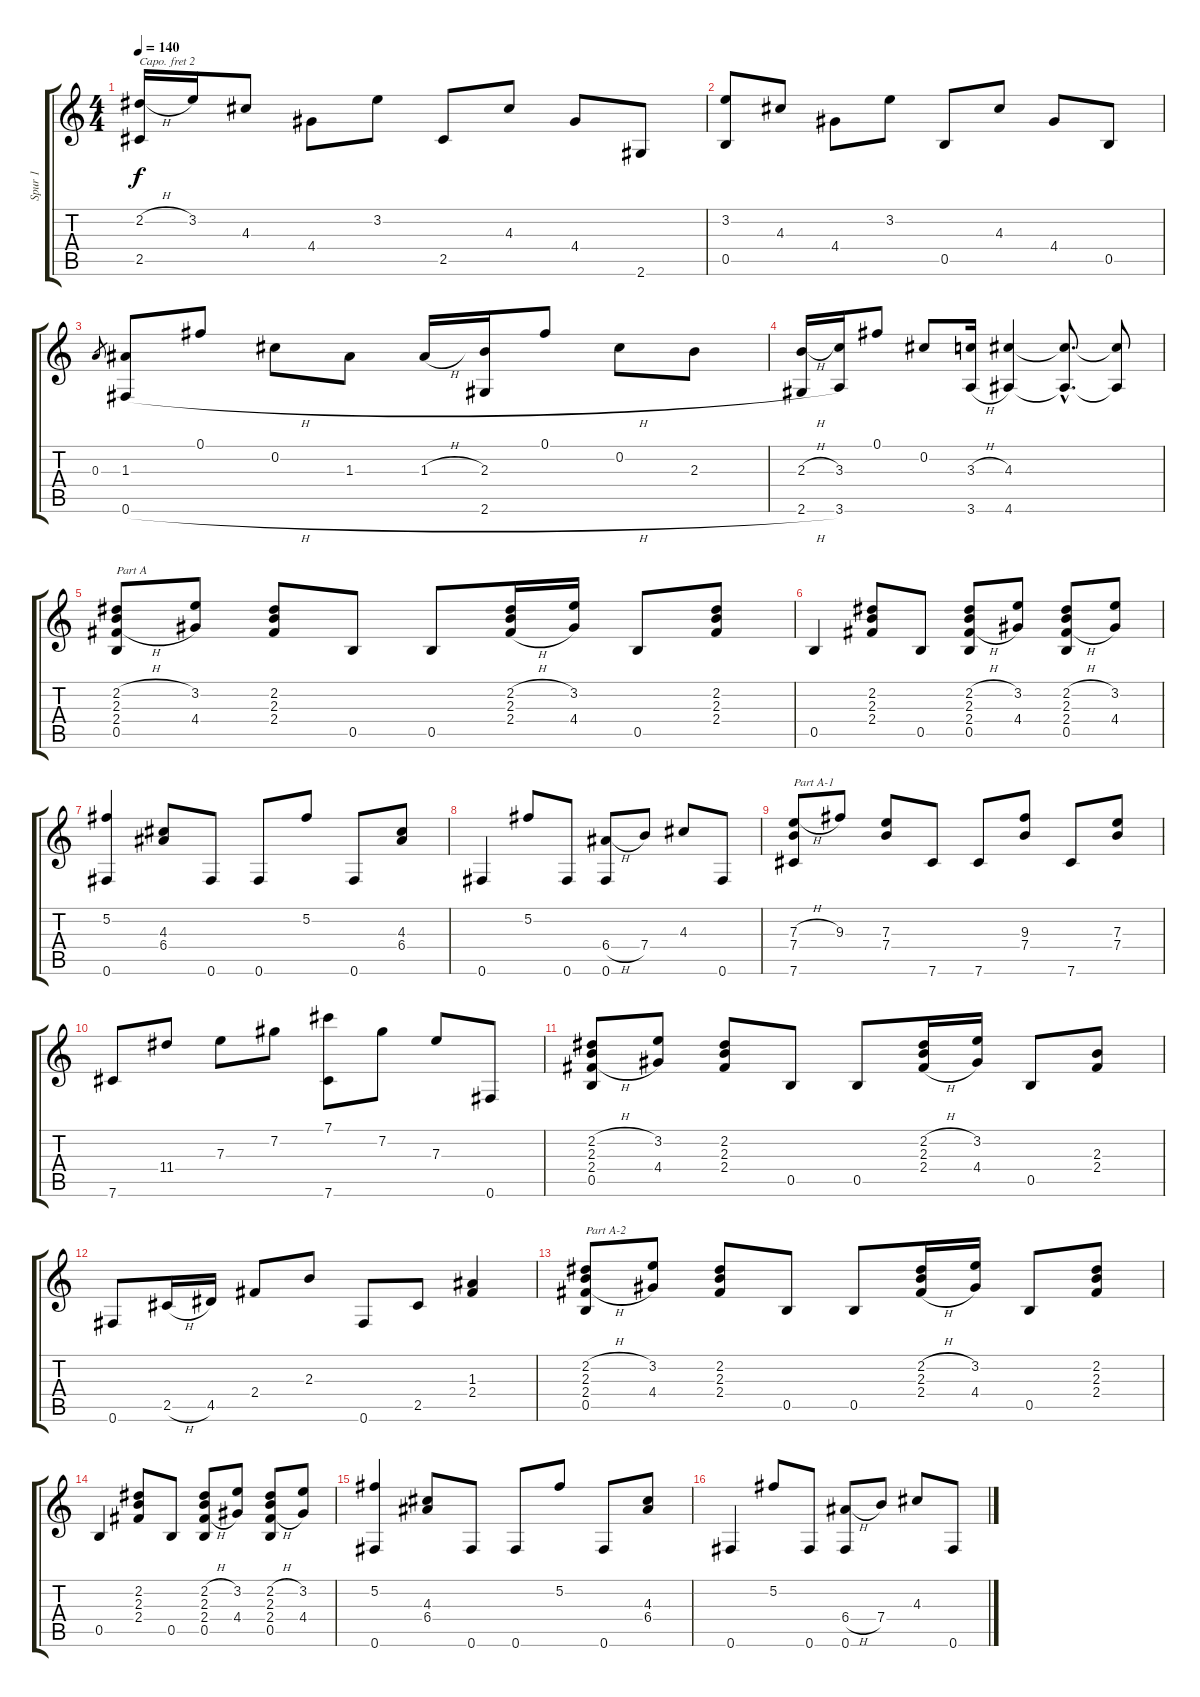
\track ("Spur 1" "Spur 1") {instrument acousticguitarnylon}
\staff {score tabs}
\capo 2
\tuning (E4 B3 G3 D3 A2 E2) {hide}
\ts (4 4)
\tempo 140
\clef g2
\ks c
(2.2{h} 2.5).16{dy f} 3.2.16 4.3.8 4.4.8 3.2.8 2.5.8 4.3.8 4.4.8 2.6.8 |
(3.2 0.5).8 4.3.8 4.4.8 3.2.8 0.5.8 4.3.8 4.4.8 0.5.8 |
0.3.8{gr} (1.3 0.6{h}).8 0.1.8 0.2.8 1.3.8 1.3{h}.16 (2.3 2.6{h}).16 0.1.8 0.2.8 2.3.8 |
(2.3{h} 2.6{h}).16 (3.3 3.6).16 0.1.8 0.2.8 (3.3{h} 3.6{h}).16 (4.3 4.6).4 (4.3{hac t} 4.6{hac t}).8{d} (4.3{t} 4.6{t}).8 |
(2.2{h} 2.3 2.4{h} 0.5).8{txt "Part A"} (3.2 4.4).8 (2.2 2.3 2.4).8 0.5.8 0.5.8 (2.2{h} 2.3 2.4{h}).16 (3.2 4.4).16 0.5.8 (2.2 2.3 2.4).8 |
0.5.4 (2.2 2.3 2.4).8 0.5.8 (2.2{h} 2.3 2.4{h} 0.5).8 (3.2 4.4).8 (2.2{h} 2.3 2.4{h} 0.5).8 (3.2 4.4).8 |
(5.2 0.6).4 (4.3 6.4).8 0.6.8 0.6.8 5.2.8 0.6.8 (4.3 6.4).8 |
0.6.4 5.2.8 0.6.8 (6.4{h} 0.6).8 7.4.8 4.3.8 0.6.8 |
(7.3{h} 7.4 7.6).8{txt "Part A-1"} 9.3.8 (7.3 7.4).8 7.6.8 7.6.8 (9.3 7.4).8 7.6.8 (7.3 7.4).8 |
7.6.8 11.4.8 7.3.8 7.2.8 (7.1 7.6).8 7.2.8 7.3.8 0.6.8 |
(2.2{h} 2.3 2.4{h} 0.5).8 (3.2 4.4).8 (2.2 2.3 2.4).8 0.5.8 0.5.8 (2.2{h} 2.3 2.4{h}).16 (3.2 4.4).16 0.5.8 (2.3 2.4).8 |
0.6.8 2.5{h}.16 4.5.16 2.4.8 2.3.8 0.6.8 2.5.8 (1.3 2.4).4 |
(2.2{h} 2.3 2.4{h} 0.5).8{txt "Part A-2"} (3.2 4.4).8 (2.2 2.3 2.4).8 0.5.8 0.5.8 (2.2{h} 2.3 2.4{h}).16 (3.2 4.4).16 0.5.8 (2.2 2.3 2.4).8 |
0.5.4 (2.2 2.3 2.4).8 0.5.8 (2.2{h} 2.3 2.4{h} 0.5).8 (3.2 4.4).8 (2.2{h} 2.3 2.4{h} 0.5).8 (3.2 4.4).8 |
(5.2 0.6).4 (4.3 6.4).8 0.6.8 0.6.8 5.2.8 0.6.8 (4.3 6.4).8 |
0.6.4 5.2.8 0.6.8 (6.4{h} 0.6).8 7.4.8 4.3.8 0.6.8
